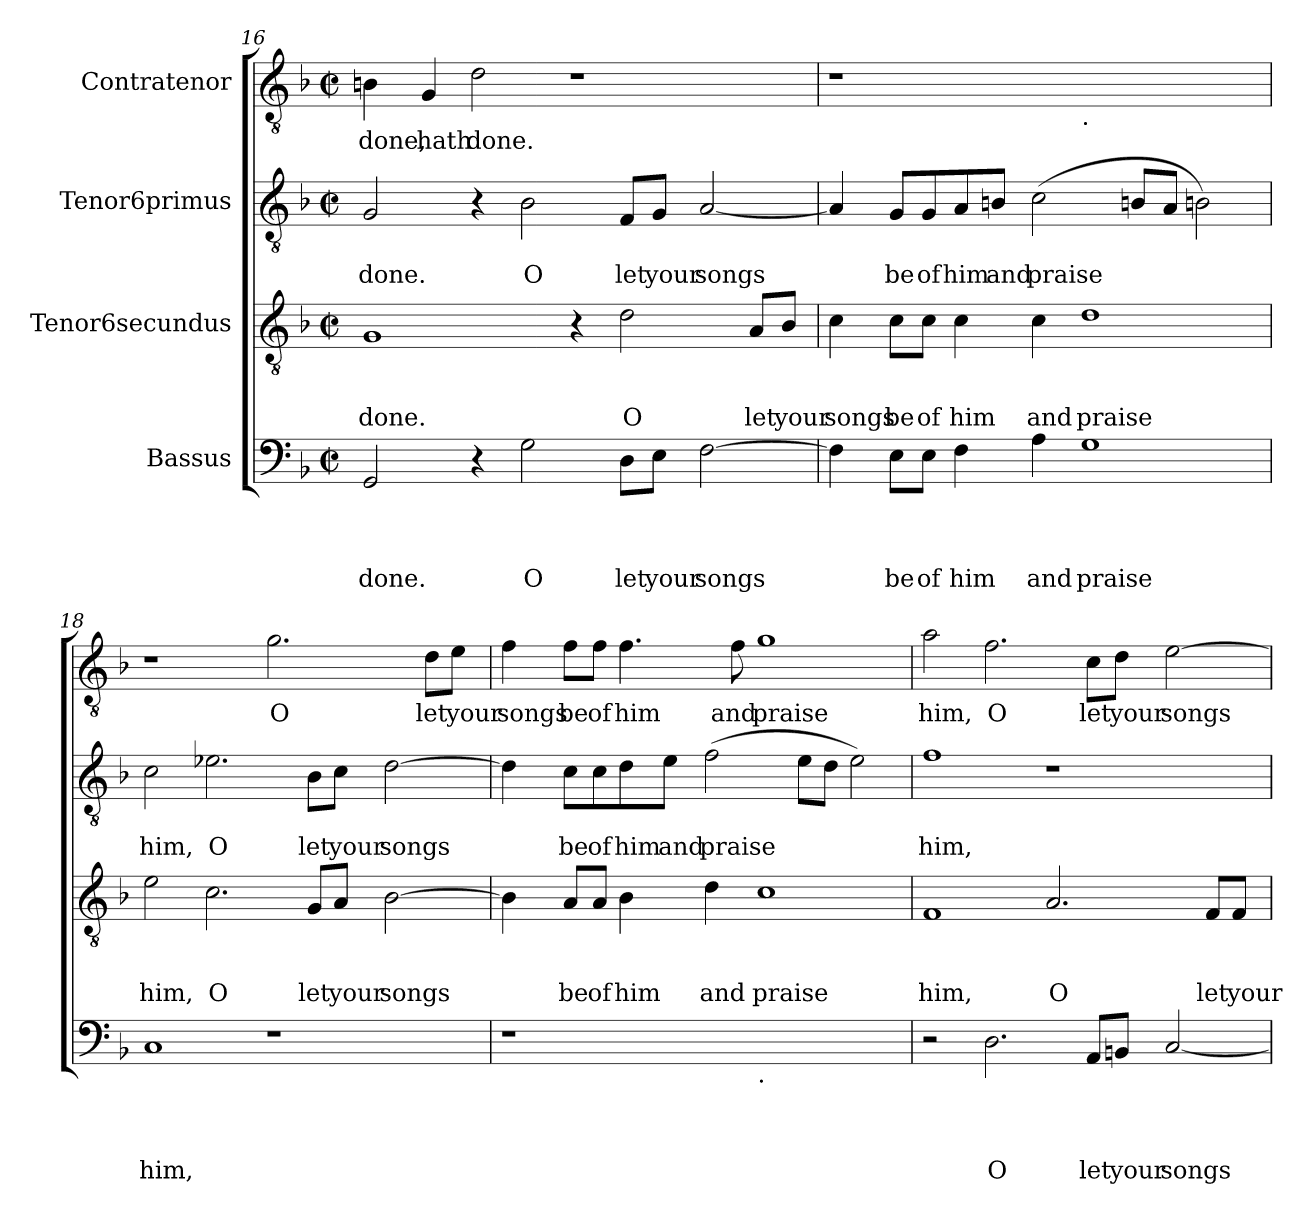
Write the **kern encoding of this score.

**kern	**text	**text	**text	**text	**kern	**text	**text	**text	**kern	**text	**text	**kern	**text
*part4	*part4	*part4	*part4	*part4	*part3	*part3	*part3	*part3	*part2	*part2	*part2	*part1	*part1
*staff4	*staff4	*staff4	*staff4	*staff4	*staff3	*staff3	*staff3	*staff3	*staff2	*staff2	*staff2	*staff1	*staff1
*I"Bassus	*	*	*	*	*I"Tenor6secundus	*	*	*	*I"Tenor6primus	*	*	*I"Contratenor	*
!!LO:PB:g=z
*clefF4	*	*	*	*	*clefGv2	*	*	*	*clefGv2	*	*	*clefGv2	*
*k[b-]	*	*	*	*	*k[b-]	*	*	*	*k[b-]	*	*	*k[b-]	*
*F:	*	*	*	*	*F:	*	*	*	*F:	*	*	*F:	*
*M2/2	*	*	*	*	*M2/2	*	*	*	*M2/2	*	*	*M2/2	*
*met(c|)	*	*	*	*	*met(c|)	*	*	*	*met(c|)	*	*	*met(c|)	*
=16	=16	=16	=16	=16	=16	=16	=16	=16	=16	=16	=16	=16	=16
!	!	!	!	!LO:LY:b	!	!	!	!LO:LY:b	!	!	!LO:LY:b	!	!LO:LY:b
2GG/	.	.	.	done.	1G	.	.	done.	2G/	.	done.	4Bn\	done,
!	!	!	!	!	!	!	!	!	!	!	!	!	!LO:LY:b
.	.	.	.	.	.	.	.	.	.	.	.	4G/	hath
!	!	!	!	!	!	!	!	!	!	!	!	!	!LO:LY:b
4r	.	.	.	.	.	.	.	.	4r	.	.	2d\	done.
!	!	!	!	!LO:LY:b	!	!	!	!	!	!	!LO:LY:b	!	!
2G\	.	.	.	O	.	.	.	.	2B-\	.	O	.	.
.	.	.	.	.	4r	.	.	.	.	.	.	1r	.
!	!	!	!	!LO:LY:b	!	!	!	!LO:LY:b	!	!	!LO:LY:b	!	!
8D\L	.	.	.	let	2d\	.	.	O	8F/L	.	let	.	.
!	!	!	!	!LO:LY:b	!	!	!	!	!	!	!LO:LY:b	!	!
8E\J	.	.	.	your	.	.	.	.	8G/J	.	your	.	.
!	!	!	!	!LO:LY:b	!	!	!	!	!	!	!LO:LY:b	!	!
[>2F\	.	.	.	songs	.	.	.	.	[<2A/	.	songs	.	.
!	!	!	!	!	!	!	!	!LO:LY:b	!	!	!	!	!
.	.	.	.	.	8A/L	.	.	let	.	.	.	.	.
!	!	!	!	!	!	!	!	!LO:LY:b	!	!	!	!	!
.	.	.	.	.	8B-/J	.	.	your	.	.	.	.	.
=17	=17	=17	=17	=17	=17	=17	=17	=17	=17	=17	=17	=17	=17
!	!	!	!	!	!	!	!	!LO:LY:b	!	!	!	!	!
4F\]	.	.	.	.	4c\	.	.	songs	4A/]	.	.	1r	.
!	!	!	!	!LO:LY:b	!	!	!	!LO:LY:b	!	!	!LO:LY:b	!	!
8E\L	.	.	.	be	8c\L	.	.	be	8G/L	.	be	.	.
!	!	!	!	!LO:LY:b	!	!	!	!LO:LY:b	!	!	!LO:LY:b	!	!
8E\J	.	.	.	of	8c\J	.	.	of	8G/	.	of	.	.
!	!	!	!	!LO:LY:b	!	!	!	!LO:LY:b	!	!	!LO:LY:b	!	!
4F\	.	.	.	him	4c\	.	.	him	8A/	.	him	.	.
!	!	!	!	!	!	!	!	!	!	!	!LO:LY:b	!	!
.	.	.	.	.	.	.	.	.	8B/J	.	and	.	.
!	!	!	!	!LO:LY:b	!	!	!	!LO:LY:b	!	!	!LO:LY:b	!	!
4A\	.	.	.	and	4c\	.	.	and	(>2c\	.	praise	.	.
!	!	!	!	!	!	!	!	!	!	!	!	!LO:TX:b:t=.	!
!	!	!	!	!LO:LY:b	!	!	!	!LO:LY:b	!	!	!	!	!
1G	.	.	.	praise	1d	.	.	praise	.	.	.	1ryy	.
.	.	.	.	.	.	.	.	.	8Bn/L	.	.	.	.
.	.	.	.	.	.	.	.	.	8A/J	.	.	.	.
.	.	.	.	.	.	.	.	.	2Bn\)	.	.	.	.
=18	=18	=18	=18	=18	=18	=18	=18	=18	=18	=18	=18	=18	=18
!	!	!	!	!LO:LY:b	!	!	!	!LO:LY:b	!	!	!LO:LY:b	!	!
1C	.	.	.	him,	2e\	.	.	him,	2c\	.	him,	1r	.
!	!	!	!	!	!	!	!	!LO:LY:b	!	!	!LO:LY:b	!	!
.	.	.	.	.	2.c\	.	.	O	2.e-X\	.	O	.	.
!	!	!	!	!	!	!	!	!	!	!	!	!	!LO:LY:b
1r	.	.	.	.	.	.	.	.	.	.	.	2.g\	O
!	!	!	!	!	!	!	!	!LO:LY:b	!	!	!LO:LY:b	!	!
.	.	.	.	.	8G/L	.	.	let	8B-\L	.	let	.	.
!	!	!	!	!	!	!	!	!LO:LY:b	!	!	!LO:LY:b	!	!
.	.	.	.	.	8A/J	.	.	your	8c\J	.	your	.	.
!	!	!	!	!	!	!	!	!LO:LY:b	!	!	!LO:LY:b	!	!
.	.	.	.	.	[<2B-\	.	.	songs	[<2d\	.	songs	.	.
!	!	!	!	!	!	!	!	!	!	!	!	!	!LO:LY:b
.	.	.	.	.	.	.	.	.	.	.	.	8d\L	let
!	!	!	!	!	!	!	!	!	!	!	!	!	!LO:LY:b
.	.	.	.	.	.	.	.	.	.	.	.	8e\J	your
!!LO:LB:g=z
=19	=19	=19	=19	=19	=19	=19	=19	=19	=19	=19	=19	=19	=19
!	!	!	!	!	!	!	!	!	!	!	!	!	!LO:LY:b
1r	.	.	.	.	4B-\]	.	.	.	4d\]	.	.	4f\	songs
!	!	!	!	!	!	!	!	!LO:LY:b	!	!	!LO:LY:b	!	!LO:LY:b
.	.	.	.	.	8A/L	.	.	be	8c\L	.	be	8f\L	be
!	!	!	!	!	!	!	!	!LO:LY:b	!	!	!LO:LY:b	!	!LO:LY:b
.	.	.	.	.	8A/J	.	.	of	8c\	.	of	8f\J	of
!	!	!	!	!	!	!	!	!LO:LY:b	!	!	!LO:LY:b	!	!LO:LY:b
.	.	.	.	.	4B-\	.	.	him	8d\	.	him	4.f\	him
!	!	!	!	!	!	!	!	!	!	!	!LO:LY:b	!	!
.	.	.	.	.	.	.	.	.	8e\J	.	and	.	.
!	!	!	!	!	!	!	!	!LO:LY:b	!	!	!LO:LY:b	!	!
.	.	.	.	.	4d\	.	.	and	(>2f\	.	praise	.	.
!	!	!	!	!	!	!	!	!	!	!	!	!	!LO:LY:b
.	.	.	.	.	.	.	.	.	.	.	.	8f\	and
!LO:TX:b:t=.	!	!	!	!	!	!	!	!	!	!	!	!	!
!	!	!	!	!	!	!	!	!LO:LY:b	!	!	!	!	!LO:LY:b
1ryy	.	.	.	.	1c	.	.	praise	.	.	.	1g	praise
.	.	.	.	.	.	.	.	.	8e\L	.	.	.	.
.	.	.	.	.	.	.	.	.	8d\J	.	.	.	.
.	.	.	.	.	.	.	.	.	2e\)	.	.	.	.
=20	=20	=20	=20	=20	=20	=20	=20	=20	=20	=20	=20	=20	=20
!	!	!	!	!	!	!	!	!LO:LY:b	!	!	!LO:LY:b	!	!LO:LY:b
2r	.	.	.	.	1F	.	.	him,	1f	.	him,	2a\	him,
!	!	!	!	!LO:LY:b	!	!	!	!	!	!	!	!	!LO:LY:b
2.D\	.	.	.	O	.	.	.	.	.	.	.	2.f\	O
!	!	!	!	!	!	!	!	!LO:LY:b	!	!	!	!	!
.	.	.	.	.	2.A/	.	.	O	1r	.	.	.	.
!	!	!	!	!LO:LY:b	!	!	!	!	!	!	!	!	!LO:LY:b
8AA/L	.	.	.	let	.	.	.	.	.	.	.	8c\L	let
!	!	!	!	!LO:LY:b	!	!	!	!	!	!	!	!	!LO:LY:b
8BBn/J	.	.	.	your	.	.	.	.	.	.	.	8d\J	your
!	!	!	!	!LO:LY:b	!	!	!	!	!	!	!	!	!LO:LY:b
[<2C/	.	.	.	songs	.	.	.	.	.	.	.	[>2e\	songs
!	!	!	!	!	!	!	!	!LO:LY:b	!	!	!	!	!
.	.	.	.	.	8F/L	.	.	let	.	.	.	.	.
!	!	!	!	!	!	!	!	!LO:LY:b	!	!	!	!	!
.	.	.	.	.	8F/J	.	.	your	.	.	.	.	.
=	=	=	=	=	=	=	=	=	=	=	=	=	=
*-	*-	*-	*-	*-	*-	*-	*-	*-	*-	*-	*-	*-	*-
